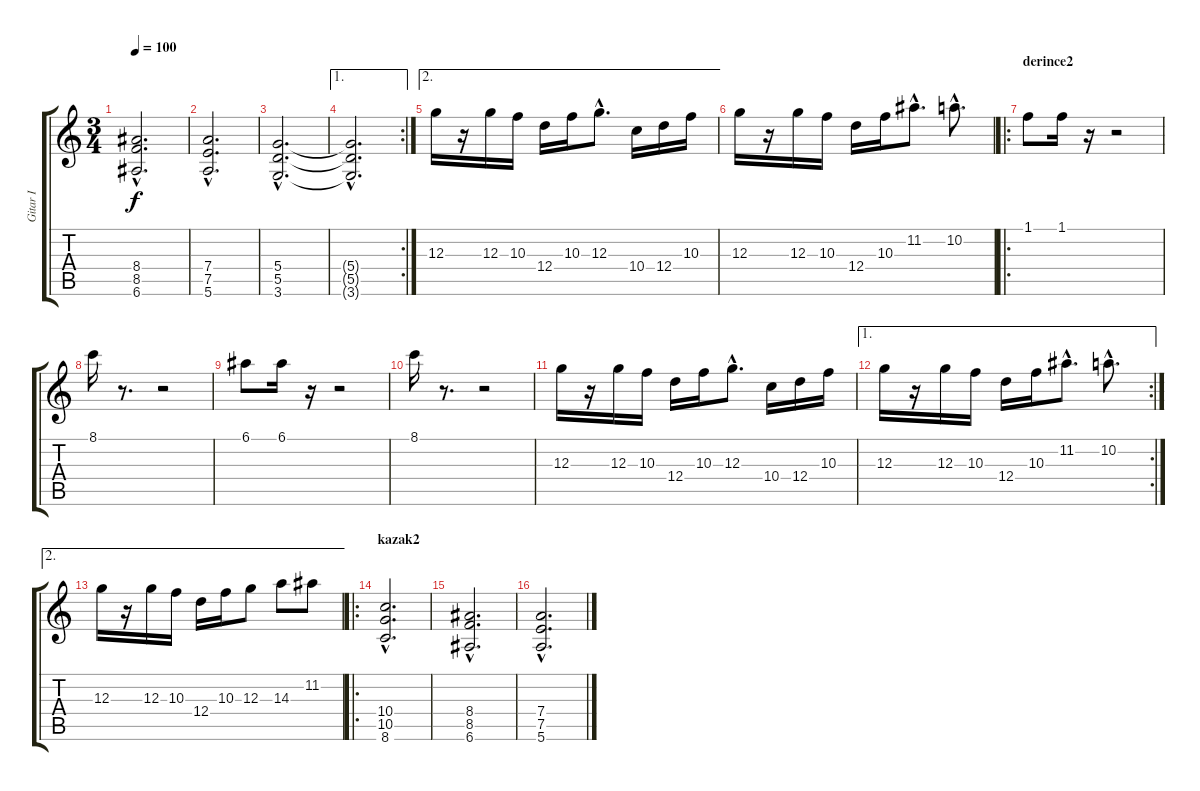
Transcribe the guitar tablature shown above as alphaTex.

\track ("Gitar I" "Gitar I") {instrument distortionguitar}
\staff {score tabs}
\tuning (E4 B3 G3 D3 A2 E2) {hide}
\ts (3 4)
\tempo 100
\clef g2
\ks c
(8.4{hac} 8.5{hac} 6.6{hac}).2{d dy f} |
(7.4{hac} 7.5{hac} 5.6{hac}).2{d} |
(5.4{hac} 5.5{hac} 3.6{hac}).2{d} |
\ae 1
\rc 2
(5.4{hac t} 5.5{hac t} 3.6{hac t}).2{d} |
\ae 2
12.3.16{volume 16} r.16 12.3.16 10.3.16 12.4.16 10.3.16 12.3{hac}.8{d} 10.4.16 12.4.16 10.3.16 |
12.3.16 r.16 12.3.16 10.3.16 12.4.16 10.3.16 11.2{hac}.8{d} 10.2{hac}.8{d} |
\ro
\section ("" "derince2")
1.1.8 1.1.16 r.16 r.2 |
8.1.16 r.8{d} r.2 |
6.1.8 6.1.16 r.16 r.2 |
8.1.16 r.8{d} r.2 |
12.3.16 r.16 12.3.16 10.3.16 12.4.16 10.3.16 12.3{hac}.8{d} 10.4.16 12.4.16 10.3.16 |
\ae 1
\rc 2
12.3.16 r.16 12.3.16 10.3.16 12.4.16 10.3.16 11.2{hac}.8{d} 10.2{hac}.8{d} |
\ae 2
12.3.16 r.16 12.3.16 10.3.16 12.4.16 10.3.16 12.3.8 14.3.8 11.2.8 |
\ro
\section ("" "kazak2")
(10.4{hac} 10.5{hac} 8.6{hac}).2{d volume 8} |
(8.4{hac} 8.5{hac} 6.6{hac}).2{d} |
(7.4{hac} 7.5{hac} 5.6{hac}).2{d}
